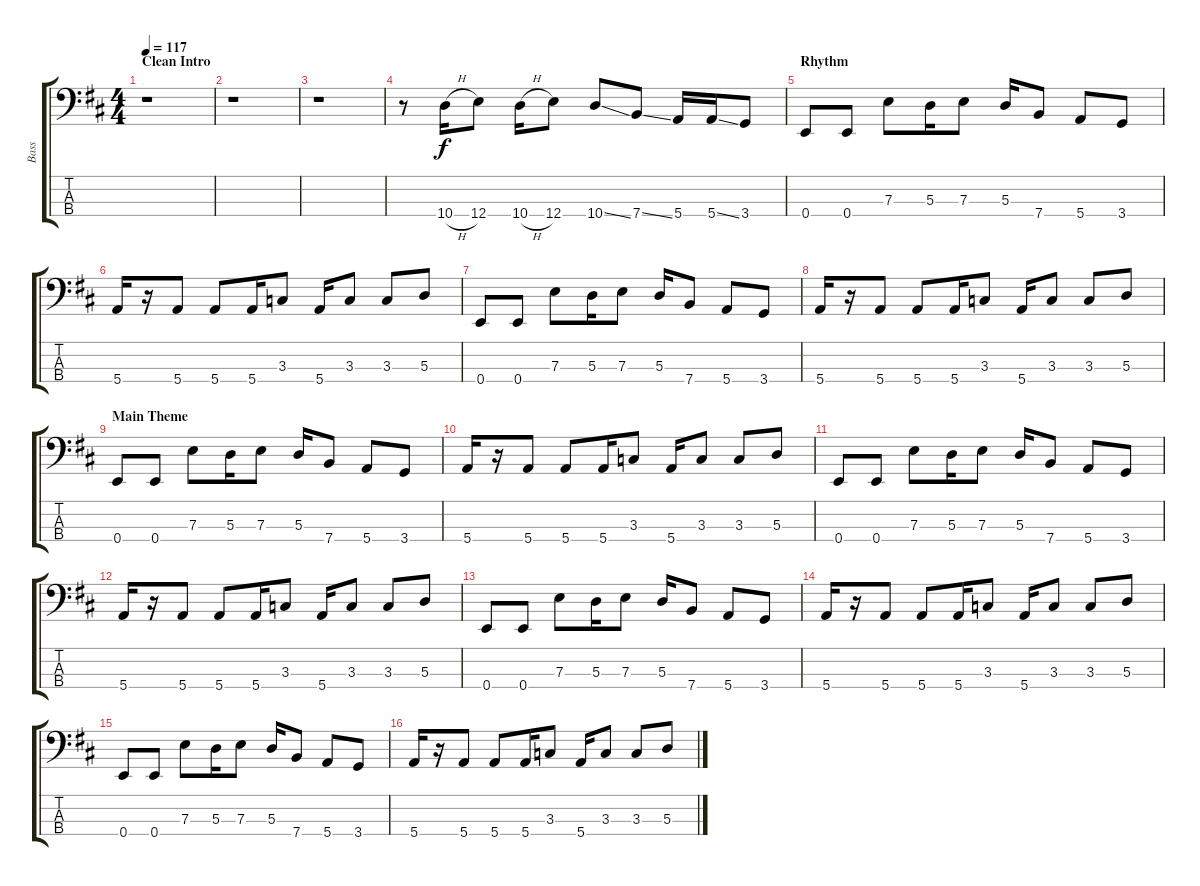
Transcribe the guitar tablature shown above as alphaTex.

\track ("Bass" "Bass") {instrument fretlessbass}
\staff {score tabs}
\tuning (G2 D2 A1 E1) {hide}
\ts (4 4)
\section ("" "Clean Intro")
\tempo 117
\clef f4
\ks d
r.1{dy f instrument fretlessbass} |
r.1 |
r.1 |
r.8 10.4{h}.16 12.4.8 10.4{h}.16 12.4.8 10.4{ss}.8 7.4{ss}.8 5.4.16 5.4{ss}.16 3.4.8 |
\section ("" "Rhythm")
0.4.8 0.4.8 7.3.8 5.3.16 7.3.8 5.3.16 7.4.8 5.4.8 3.4.8 |
5.4.16 r.16 5.4.8 5.4.8 5.4.16 3.3.8 5.4.16 3.3.8 3.3.8 5.3.8 |
0.4.8 0.4.8 7.3.8 5.3.16 7.3.8 5.3.16 7.4.8 5.4.8 3.4.8 |
5.4.16 r.16 5.4.8 5.4.8 5.4.16 3.3.8 5.4.16 3.3.8 3.3.8 5.3.8 |
\section ("" "Main Theme")
0.4.8 0.4.8 7.3.8 5.3.16 7.3.8 5.3.16 7.4.8 5.4.8 3.4.8 |
5.4.16 r.16 5.4.8 5.4.8 5.4.16 3.3.8 5.4.16 3.3.8 3.3.8 5.3.8 |
0.4.8 0.4.8 7.3.8 5.3.16 7.3.8 5.3.16 7.4.8 5.4.8 3.4.8 |
5.4.16 r.16 5.4.8 5.4.8 5.4.16 3.3.8 5.4.16 3.3.8 3.3.8 5.3.8 |
0.4.8 0.4.8 7.3.8 5.3.16 7.3.8 5.3.16 7.4.8 5.4.8 3.4.8 |
5.4.16 r.16 5.4.8 5.4.8 5.4.16 3.3.8 5.4.16 3.3.8 3.3.8 5.3.8 |
0.4.8 0.4.8 7.3.8 5.3.16 7.3.8 5.3.16 7.4.8 5.4.8 3.4.8 |
5.4.16 r.16 5.4.8 5.4.8 5.4.16 3.3.8 5.4.16 3.3.8 3.3.8 5.3.8
